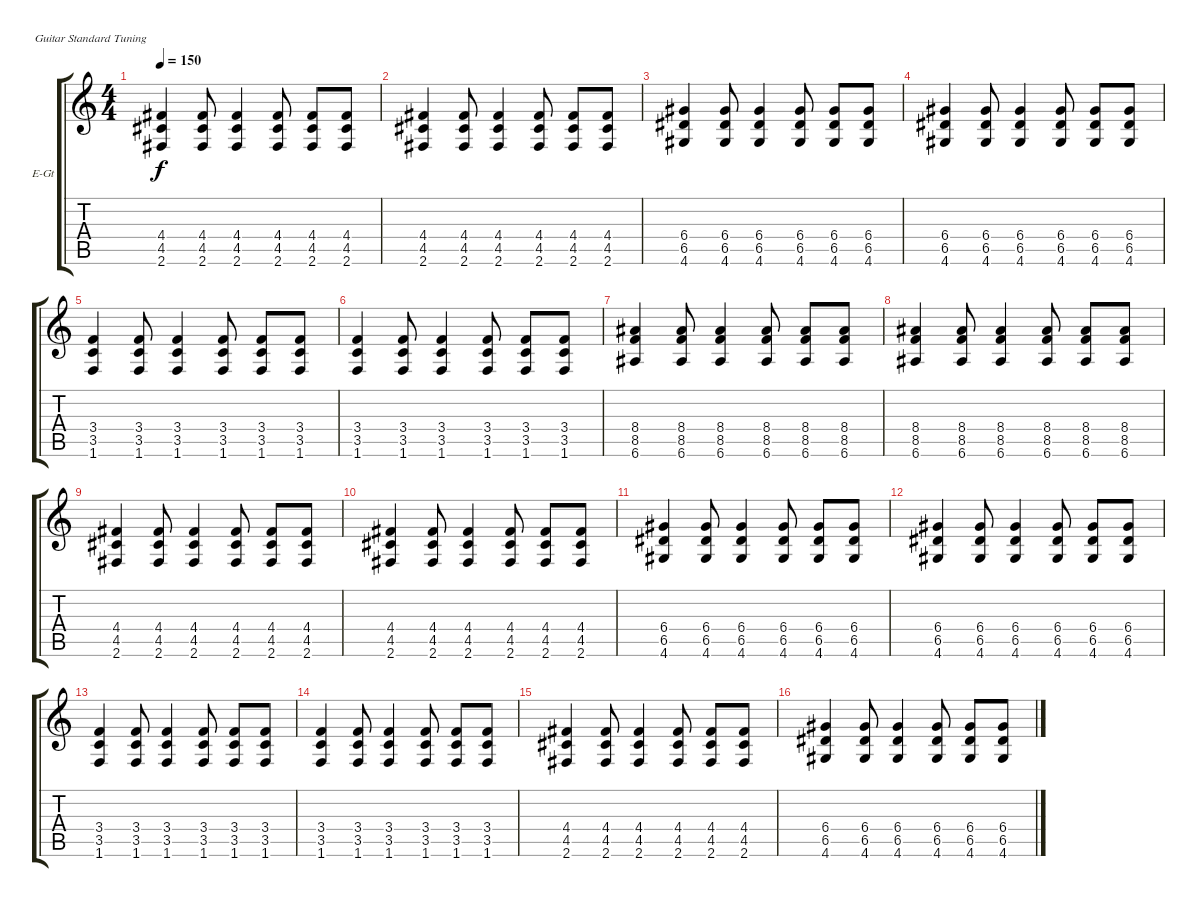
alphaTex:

\defaultSystemsLayout 4
\bracketExtendMode groupsimilarinstruments
\firstSystemTrackNameOrientation horizontal
\otherSystemsTrackNameOrientation horizontal
\track ("Electric Guitar" "E-Gt") {instrument overdrivenguitar}
\staff {score tabs}
\tuning (E4 B3 G3 D3 A2 E2)
\ts (4 4)
\tempo 150
\clef g2
\scale
0.333333
\ks c
(2.6 4.5 4.4).4{dy f} (2.6 4.5 4.4).8 (2.6 4.5 4.4).4 (2.6 4.5 4.4).8 (2.6 4.5 4.4).8 (2.6 4.5 4.4).8 |
\scale
0.333333 (2.6 4.5 4.4).4 (2.6 4.5 4.4).8 (2.6 4.5 4.4).4 (2.6 4.5 4.4).8 (2.6 4.5 4.4).8 (2.6 4.5 4.4).8 |
\scale
0.333333 (4.6 6.5 6.4).4 (4.6 6.5 6.4).8 (4.6 6.5 6.4).4 (4.6 6.5 6.4).8 (4.6 6.5 6.4).8 (4.6 6.5 6.4).8 |
\scale
0.333333 (4.6 6.5 6.4).4 (4.6 6.5 6.4).8 (4.6 6.5 6.4).4 (4.6 6.5 6.4).8 (4.6 6.5 6.4).8 (4.6 6.5 6.4).8 |
\scale
0.333333 (1.6 3.5 3.4).4 (1.6 3.5 3.4).8 (1.6 3.5 3.4).4 (1.6 3.5 3.4).8 (1.6 3.5 3.4).8 (1.6 3.5 3.4).8 |
\scale
0.333333 (1.6 3.5 3.4).4 (1.6 3.5 3.4).8 (1.6 3.5 3.4).4 (1.6 3.5 3.4).8 (1.6 3.5 3.4).8 (1.6 3.5 3.4).8 |
\scale
0.333333 (6.6 8.5 8.4).4 (6.6 8.5 8.4).8 (6.6 8.5 8.4).4 (6.6 8.5 8.4).8 (6.6 8.5 8.4).8 (6.6 8.5 8.4).8 |
\scale
0.333333 (6.6 8.5 8.4).4 (6.6 8.5 8.4).8 (6.6 8.5 8.4).4 (6.6 8.5 8.4).8 (6.6 8.5 8.4).8 (6.6 8.5 8.4).8 |
\scale
0.333333 (2.6 4.5 4.4).4 (2.6 4.5 4.4).8 (2.6 4.5 4.4).4 (2.6 4.5 4.4).8 (2.6 4.5 4.4).8 (2.6 4.5 4.4).8 |
\scale
0.333333 (2.6 4.5 4.4).4 (2.6 4.5 4.4).8 (2.6 4.5 4.4).4 (2.6 4.5 4.4).8 (2.6 4.5 4.4).8 (2.6 4.5 4.4).8 |
\scale
0.333333 (4.6 6.5 6.4).4 (4.6 6.5 6.4).8 (4.6 6.5 6.4).4 (4.6 6.5 6.4).8 (4.6 6.5 6.4).8 (4.6 6.5 6.4).8 |
\scale
0.333333 (4.6 6.5 6.4).4 (4.6 6.5 6.4).8 (4.6 6.5 6.4).4 (4.6 6.5 6.4).8 (4.6 6.5 6.4).8 (4.6 6.5 6.4).8 |
\scale
0.333333 (1.6 3.5 3.4).4 (1.6 3.5 3.4).8 (1.6 3.5 3.4).4 (1.6 3.5 3.4).8 (1.6 3.5 3.4).8 (1.6 3.5 3.4).8 |
\scale
0.333333 (1.6 3.5 3.4).4 (1.6 3.5 3.4).8 (1.6 3.5 3.4).4 (1.6 3.5 3.4).8 (1.6 3.5 3.4).8 (1.6 3.5 3.4).8 |
\scale
0.333333 (2.6 4.5 4.4).4 (2.6 4.5 4.4).8 (2.6 4.5 4.4).4 (2.6 4.5 4.4).8 (2.6 4.5 4.4).8 (2.6 4.5 4.4).8 |
\scale
0.333333 (4.6 6.5 6.4).4 (4.6 6.5 6.4).8 (4.6 6.5 6.4).4 (4.6 6.5 6.4).8 (4.6 6.5 6.4).8 (4.6 6.5 6.4).8
